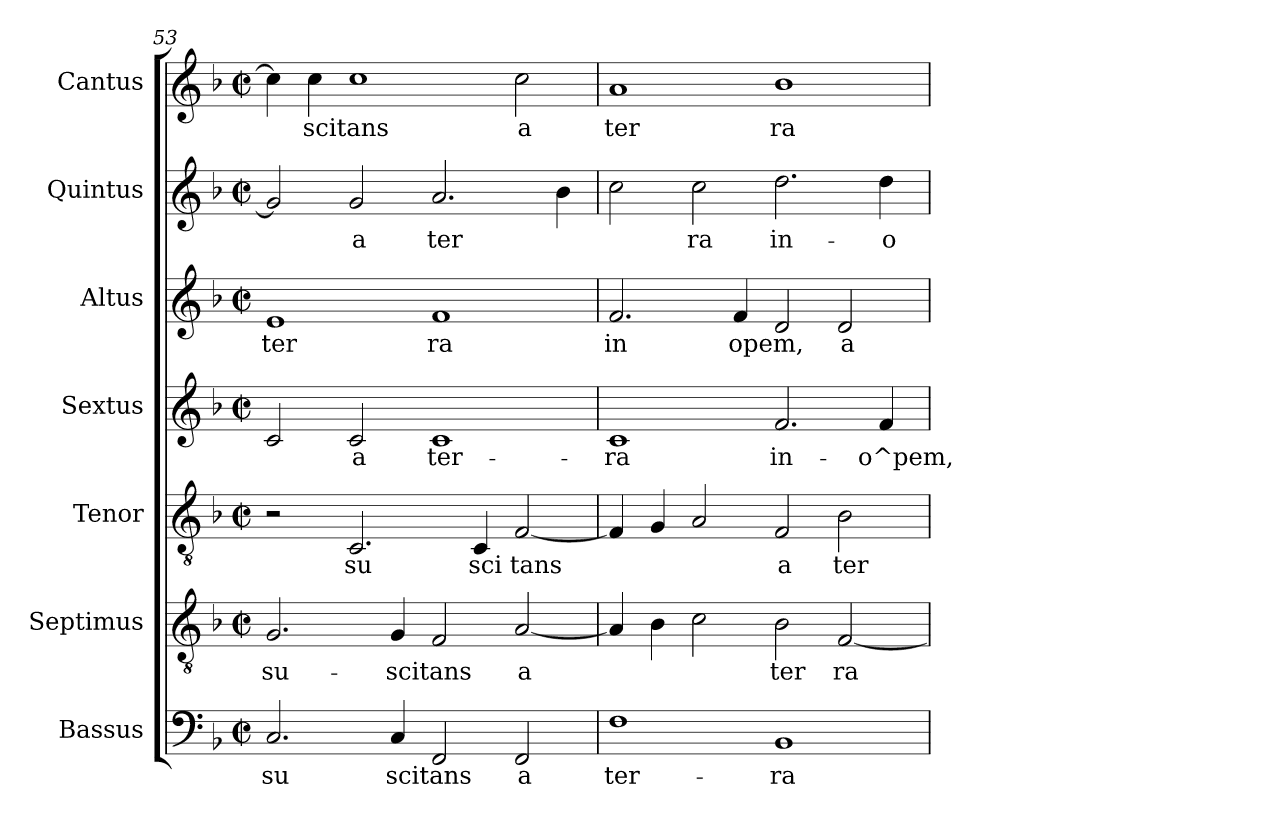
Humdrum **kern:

**kern	**text	**kern	**text	**kern	**text	**kern	**text	**kern	**text	**kern	**text	**kern	**text
*part7	*part7	*part6	*part6	*part5	*part5	*part4	*part4	*part3	*part3	*part2	*part2	*part1	*part1
*staff7	*staff7	*staff6	*staff6	*staff5	*staff5	*staff4	*staff4	*staff3	*staff3	*staff2	*staff2	*staff1	*staff1
*I"Bassus	*	*I"Septimus	*	*I"Tenor	*	*I"Sextus	*	*I"Altus	*	*I"Quintus	*	*I"Cantus	*
*clefF4	*	*clefGv2	*	*clefGv2	*	*clefG2	*	*clefG2	*	*clefG2	*	*clefG2	*
*k[b-]	*	*k[b-]	*	*k[b-]	*	*k[b-]	*	*k[b-]	*	*k[b-]	*	*k[b-]	*
*F:	*	*F:	*	*F:	*	*F:	*	*F:	*	*F:	*	*F:	*
*M2/2	*	*M2/2	*	*M2/2	*	*M2/2	*	*M2/2	*	*M2/2	*	*M2/2	*
*met(c|)	*	*met(c|)	*	*met(c|)	*	*met(c|)	*	*met(c|)	*	*met(c|)	*	*met(c|)	*
=53	=53	=53	=53	=53	=53	=53	=53	=53	=53	=53	=53	=53	=53
!	!LO:LY:b	!	!LO:LY:b	!	!	!	!LO:LY:b:cj	!	!LO:LY:b	!	!LO:LY:b:cj	!	!LO:LY:b:cj
2.C/	su	2.G/	su-	2r	.	2c/	.	1e	ter	2g/]	.	4cc\]	--
!	!	!	!	!	!	!	!	!	!	!	!	!	!LO:LY:b:cj
.	.	.	.	.	.	.	.	.	.	.	.	4cc\	-scitans
!	!	!	!	!	!LO:LY:b:cj	!	!LO:LY:b:cj	!	!	!	!LO:LY:b:cj	!	!LO:LY:b:cj
.	.	.	.	2.C/	su	2c/	a	.	.	2g/	a	1cc	.
!	!LO:LY:b	!	!LO:LY:b	!	!	!	!	!	!	!	!	!	!
4C/	scitans	4G/	-scitans	.	.	.	.	.	.	.	.	.	.
!	!LO:LY:b	!	!LO:LY:b	!	!	!	!LO:LY:b:cj	!	!LO:LY:b	!	!LO:LY:b:cj	!	!
2FF/	.	2F/	.	.	.	1c	ter-	1f	ra	2.a/	ter	.	.
!	!	!	!	!	!LO:LY:b:cj	!	!	!	!	!	!	!	!
.	.	.	.	4C/	sci	.	.	.	.	.	.	.	.
!	!LO:LY:b	!	!LO:LY:b	!	!LO:LY:b:cj	!	!	!	!	!	!	!	!LO:LY:b:cj
2FF/	a	[>2A/	a	[>2F/	tans	.	.	.	.	.	.	2cc\	a
!	!	!	!	!	!	!	!	!	!	!	!LO:LY:b:cj	!	!
.	.	.	.	.	.	.	.	.	.	4b-\	.	.	.
!!LO:PB:g=z
=54	=54	=54	=54	=54	=54	=54	=54	=54	=54	=54	=54	=54	=54
!	!LO:LY:b	!	!LO:LY:b	!	!LO:LY:b:cj	!	!LO:LY:b:cj	!	!LO:LY:b	!	!LO:LY:b:cj	!	!LO:LY:b:cj
1F	ter-	4A/]	.	4F/]	.	1c	-ra	2.f/	in	2cc\	.	1a	ter
!	!	!	!LO:LY:b	!	!LO:LY:b:cj	!	!	!	!	!	!	!	!
.	.	4B-\	.	4G/	.	.	.	.	.	.	.	.	.
!	!	!	!LO:LY:b	!	!LO:LY:b:cj	!	!	!	!	!	!LO:LY:b:cj	!	!
.	.	2c\	.	2A/	.	.	.	.	.	2cc\	ra	.	.
!	!	!	!	!	!	!	!	!	!LO:LY:b	!	!	!	!
.	.	.	.	.	.	.	.	4f/	opem,	.	.	.	.
!	!LO:LY:b	!	!LO:LY:b	!	!LO:LY:b:cj	!	!LO:LY:b:cj	!	!LO:LY:b	!	!LO:LY:b:cj	!	!LO:LY:b:cj
1BB-	-ra	2B-\	ter	2F/	a	2.f/	in-	2d/	.	2.dd\	in-	1b-	ra
!	!	!	!LO:LY:b	!	!LO:LY:b:cj	!	!	!	!LO:LY:b	!	!	!	!
.	.	[<2F/	ra	2B-\	ter	.	.	2d/	a	.	.	.	.
!	!	!	!	!	!	!	!LO:LY:b:cj	!	!	!	!LO:LY:b:cj	!	!
.	.	.	.	.	.	4f/	-o^pem,-	.	.	4dd\	-o-	.	.
=	=	=	=	=	=	=	=	=	=	=	=	=	=
*-	*-	*-	*-	*-	*-	*-	*-	*-	*-	*-	*-	*-	*-
